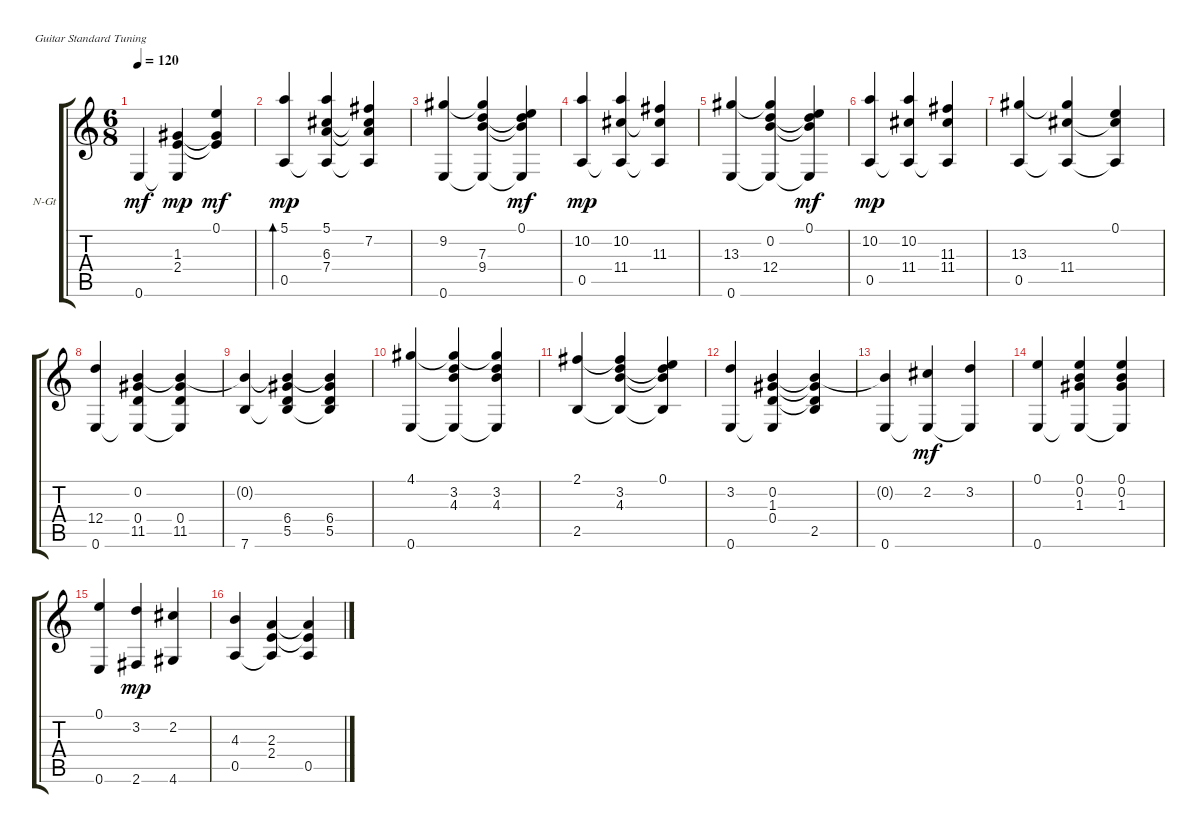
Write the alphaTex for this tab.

\bracketExtendMode groupsimilarinstruments
\firstSystemTrackNameOrientation horizontal
\otherSystemsTrackNameOrientation horizontal
\track ("Guitarra" "N-Gt") {instrument acousticguitarnylon}
\staff {score tabs}
\tuning (E4 B3 G3 D3 A2 E2)
\ts (6 8)
\tempo 120
\clef g2
\ks c
0.6.4{dy mf} (0.6{t} 1.3 2.4).4{dy mp} (1.3{t} 2.4{t} 0.1).4{dy mf} |
(5.1 0.5).4{bd 114 dy mp} (0.5{t} 5.1 6.3 7.4).4 (0.5{t} 6.3{t} 7.4{t} 7.2).4 |
(9.2 0.6).4 (9.2{t} 0.6{t} 7.3 9.4).4 (0.6{t} 7.3{t} 9.4{t} 0.1).4{dy mf} |
(10.2 0.5).4{dy mp} (0.5{t} 10.2 11.4).4 (0.5{t} 11.4{t} 11.3).4 |
(13.3 0.6).4 (13.3{t} 0.6{t} 12.4 0.2).4 (0.6{t} 12.4{t} 0.2{t} 0.1).4{dy mf} |
(10.2 0.5).4{dy mp} (0.5{t} 10.2 11.4).4 (0.5{t} 11.3 11.4).4 |
(13.3 0.5).4 (13.3{t} 0.5{t} 11.4).4 (0.5{t} 11.4{t} 0.1).4 |
(12.4 0.6).4 (0.6{t} 0.2 11.5 0.4).4 (0.6{t} 0.2{t} 11.5 0.4).4 |
(0.2{t} 7.6).4 (0.2{t} 7.6{t} 6.4 5.5).4 (0.2{t} 7.6{t} 6.4 5.5).4 |
(4.1 0.6).4 (4.1{t} 0.6{t} 3.2 4.3).4 (4.1{t} 0.6{t} 3.2 4.3).4 |
(2.1 2.5).4 (2.1{t} 2.5{t} 3.2 4.3).4 (2.5{t} 3.2{t} 4.3{t} 0.1).4 |
(3.2 0.6).4 (0.6{t} 0.2 1.3 0.4).4 (0.2{t} 1.3{t} 0.4{t} 2.5).4 |
(0.2{t} 0.6).4 (0.6{t} 2.2).4{dy mf} (0.6{t} 3.2).4 |
(0.1 0.6).4 (0.6{t} 0.1 0.2 1.3).4 (0.6{t} 0.1 0.2 1.3).4 |
(0.1 0.6).4 (3.2 2.6).4{dy mp} (2.2 4.6).4 |
(4.3 0.5).4 (0.5{t} 2.3 2.4).4 (2.3{t} 2.4{t} 0.5).4
